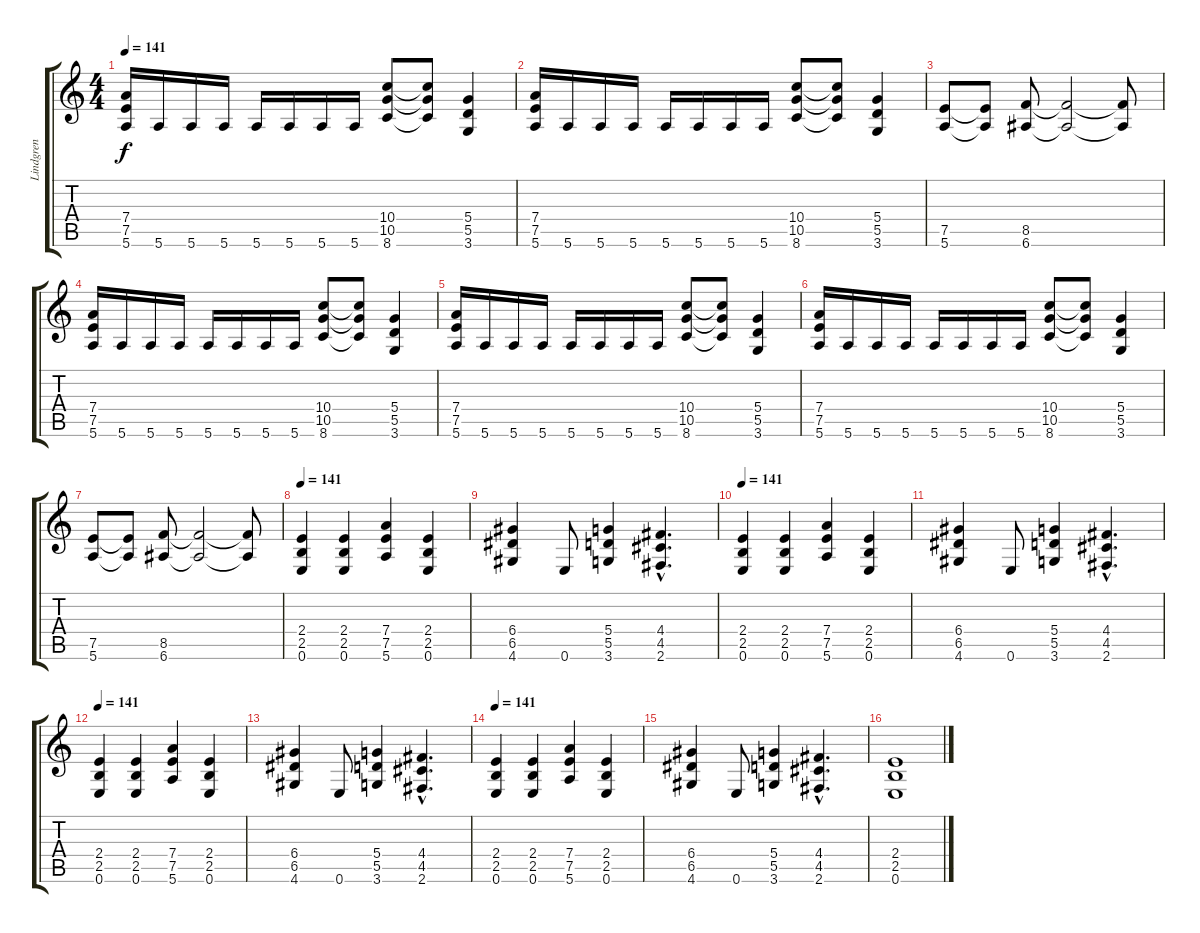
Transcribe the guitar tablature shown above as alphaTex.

\track ("Lindgren" "Lindgren") {instrument distortionguitar}
\staff {score tabs}
\tuning (E4 B3 G3 D3 A2 E2) {hide}
\ts (4 4)
\tempo 141
\clef g2
\ks c
(7.4 7.5 5.6).16{dy f} 5.6.16 5.6.16 5.6.16 5.6.16 5.6.16 5.6.16 5.6.16 (10.4 10.5 8.6).8 (10.4{t} 10.5{t} 8.6{t}).8 (5.4 5.5 3.6).4 |
(7.4 7.5 5.6).16 5.6.16 5.6.16 5.6.16 5.6.16 5.6.16 5.6.16 5.6.16 (10.4 10.5 8.6).8 (10.4{t} 10.5{t} 8.6{t}).8 (5.4 5.5 3.6).4 |
(7.5 5.6).8 (7.5{t} 5.6{t}).8 (8.5 6.6).8 (8.5{t} 6.6{t}).2 (8.5{t} 6.6{t}).8 |
(7.4 7.5 5.6).16 5.6.16 5.6.16 5.6.16 5.6.16 5.6.16 5.6.16 5.6.16 (10.4 10.5 8.6).8 (10.4{t} 10.5{t} 8.6{t}).8 (5.4 5.5 3.6).4 |
(7.4 7.5 5.6).16 5.6.16 5.6.16 5.6.16 5.6.16 5.6.16 5.6.16 5.6.16 (10.4 10.5 8.6).8 (10.4{t} 10.5{t} 8.6{t}).8 (5.4 5.5 3.6).4 |
(7.4 7.5 5.6).16 5.6.16 5.6.16 5.6.16 5.6.16 5.6.16 5.6.16 5.6.16 (10.4 10.5 8.6).8 (10.4{t} 10.5{t} 8.6{t}).8 (5.4 5.5 3.6).4 |
(7.5 5.6).8 (7.5{t} 5.6{t}).8 (8.5 6.6).8 (8.5{t} 6.6{t}).2 (8.5{t} 6.6{t}).8 |
\tempo 141
(2.4 2.5 0.6).4 (2.4 2.5 0.6).4 (7.4 7.5 5.6).4 (2.4 2.5 0.6).4 |
(6.4 6.5 4.6).4 0.6.8 (5.4 5.5 3.6).4 (4.4{hac} 4.5{hac} 2.6{hac}).4{d} |
\tempo 141
(2.4 2.5 0.6).4 (2.4 2.5 0.6).4 (7.4 7.5 5.6).4 (2.4 2.5 0.6).4 |
(6.4 6.5 4.6).4 0.6.8 (5.4 5.5 3.6).4 (4.4{hac} 4.5{hac} 2.6{hac}).4{d} |
\tempo 141
(2.4 2.5 0.6).4 (2.4 2.5 0.6).4 (7.4 7.5 5.6).4 (2.4 2.5 0.6).4 |
(6.4 6.5 4.6).4 0.6.8 (5.4 5.5 3.6).4 (4.4{hac} 4.5{hac} 2.6{hac}).4{d} |
\tempo 141
(2.4 2.5 0.6).4 (2.4 2.5 0.6).4 (7.4 7.5 5.6).4 (2.4 2.5 0.6).4 |
(6.4 6.5 4.6).4 0.6.8 (5.4 5.5 3.6).4 (4.4{hac} 4.5{hac} 2.6{hac}).4{d} |
(2.4 2.5 0.6).1
